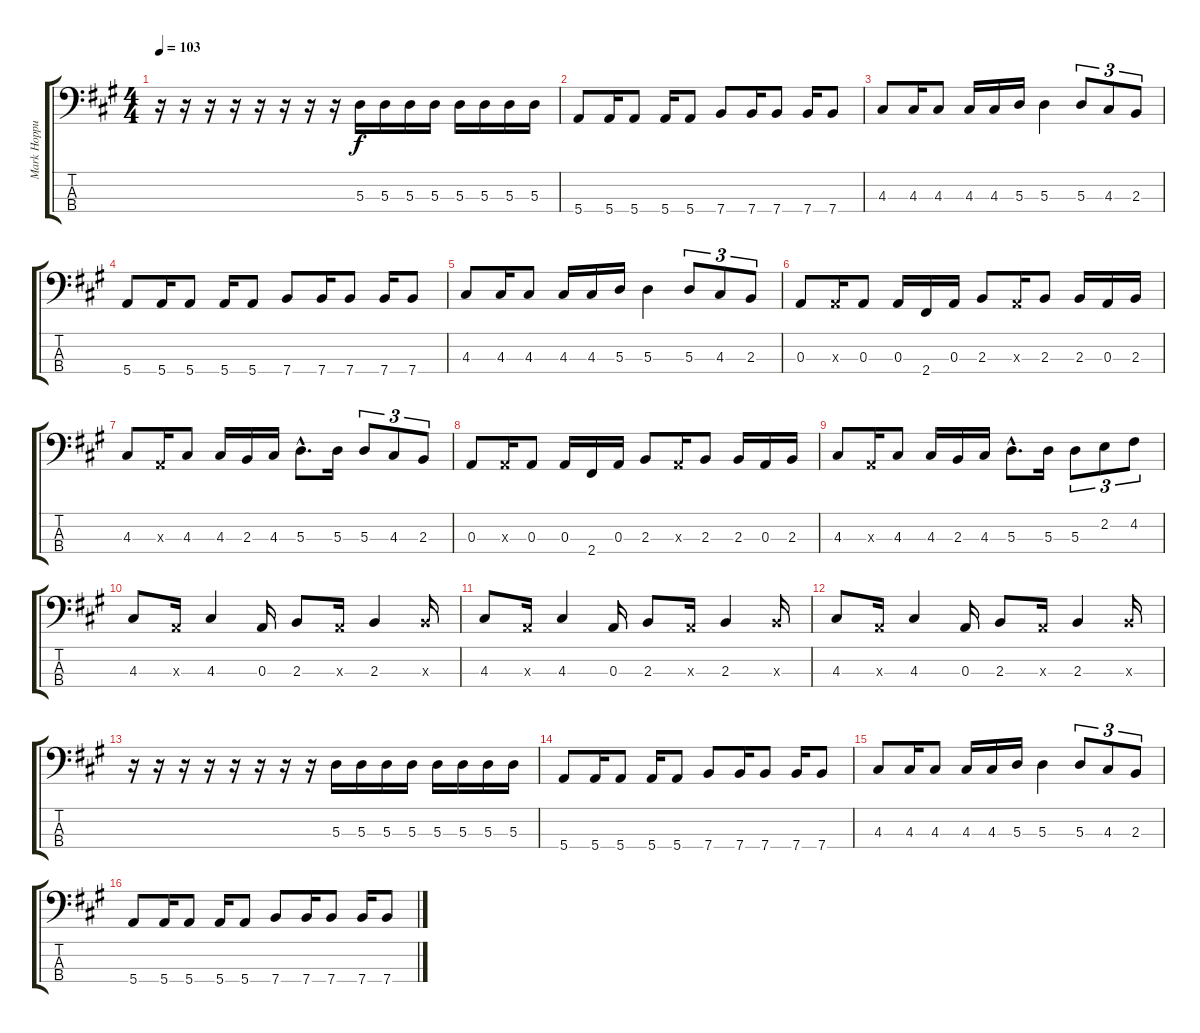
\track ("Mark Hoppus (Bass)" "Mark Hoppu") {instrument electricbasspick}
\staff {score tabs}
\tuning (G2 D2 A1 E1) {hide}
\ts (4 4)
\tempo 103
\clef f4
\ks a
r.16{dy f} r.16 r.16 r.16 r.16 r.16 r.16 r.16 5.3.16 5.3.16 5.3.16 5.3.16 5.3.16 5.3.16 5.3.16 5.3.16 |
5.4.8 5.4.16 5.4.8 5.4.16 5.4.8 7.4.8 7.4.16 7.4.8 7.4.16 7.4.8 |
4.3.8 4.3.16 4.3.8 4.3.16 4.3.16 5.3.16 5.3.4 5.3.8{tu (3 2)} 4.3.8{tu (3 2)} 2.3.8{tu (3 2)} |
5.4.8 5.4.16 5.4.8 5.4.16 5.4.8 7.4.8 7.4.16 7.4.8 7.4.16 7.4.8 |
4.3.8 4.3.16 4.3.8 4.3.16 4.3.16 5.3.16 5.3.4 5.3.8{tu (3 2)} 4.3.8{tu (3 2)} 2.3.8{tu (3 2)} |
0.3.8 0.3{x}.16 0.3.8 0.3.16 2.4.16 0.3.16 2.3.8 0.3{x}.16 2.3.8 2.3.16 0.3.16 2.3.16 |
4.3.8 0.3{x}.16 4.3.8 4.3.16 2.3.16 4.3.16 5.3{hac}.8{d} 5.3.16 5.3.8{tu (3 2)} 4.3.8{tu (3 2)} 2.3.8{tu (3 2)} |
0.3.8 0.3{x}.16 0.3.8 0.3.16 2.4.16 0.3.16 2.3.8 0.3{x}.16 2.3.8 2.3.16 0.3.16 2.3.16 |
4.3.8 0.3{x}.16 4.3.8 4.3.16 2.3.16 4.3.16 5.3{hac}.8{d} 5.3.16 5.3.8{tu (3 2)} 2.2.8{tu (3 2)} 4.2.8{tu (3 2)} |
4.3.8 0.3{x}.16 4.3.4 0.3.16 2.3.8 0.3{x}.16 2.3.4 2.3{x}.16 |
4.3.8 0.3{x}.16 4.3.4 0.3.16 2.3.8 0.3{x}.16 2.3.4 2.3{x}.16 |
4.3.8 0.3{x}.16 4.3.4 0.3.16 2.3.8 0.3{x}.16 2.3.4 2.3{x}.16 |
r.16 r.16 r.16 r.16 r.16 r.16 r.16 r.16 5.3.16 5.3.16 5.3.16 5.3.16 5.3.16 5.3.16 5.3.16 5.3.16 |
5.4.8 5.4.16 5.4.8 5.4.16 5.4.8 7.4.8 7.4.16 7.4.8 7.4.16 7.4.8 |
4.3.8 4.3.16 4.3.8 4.3.16 4.3.16 5.3.16 5.3.4 5.3.8{tu (3 2)} 4.3.8{tu (3 2)} 2.3.8{tu (3 2)} |
5.4.8 5.4.16 5.4.8 5.4.16 5.4.8 7.4.8 7.4.16 7.4.8 7.4.16 7.4.8
